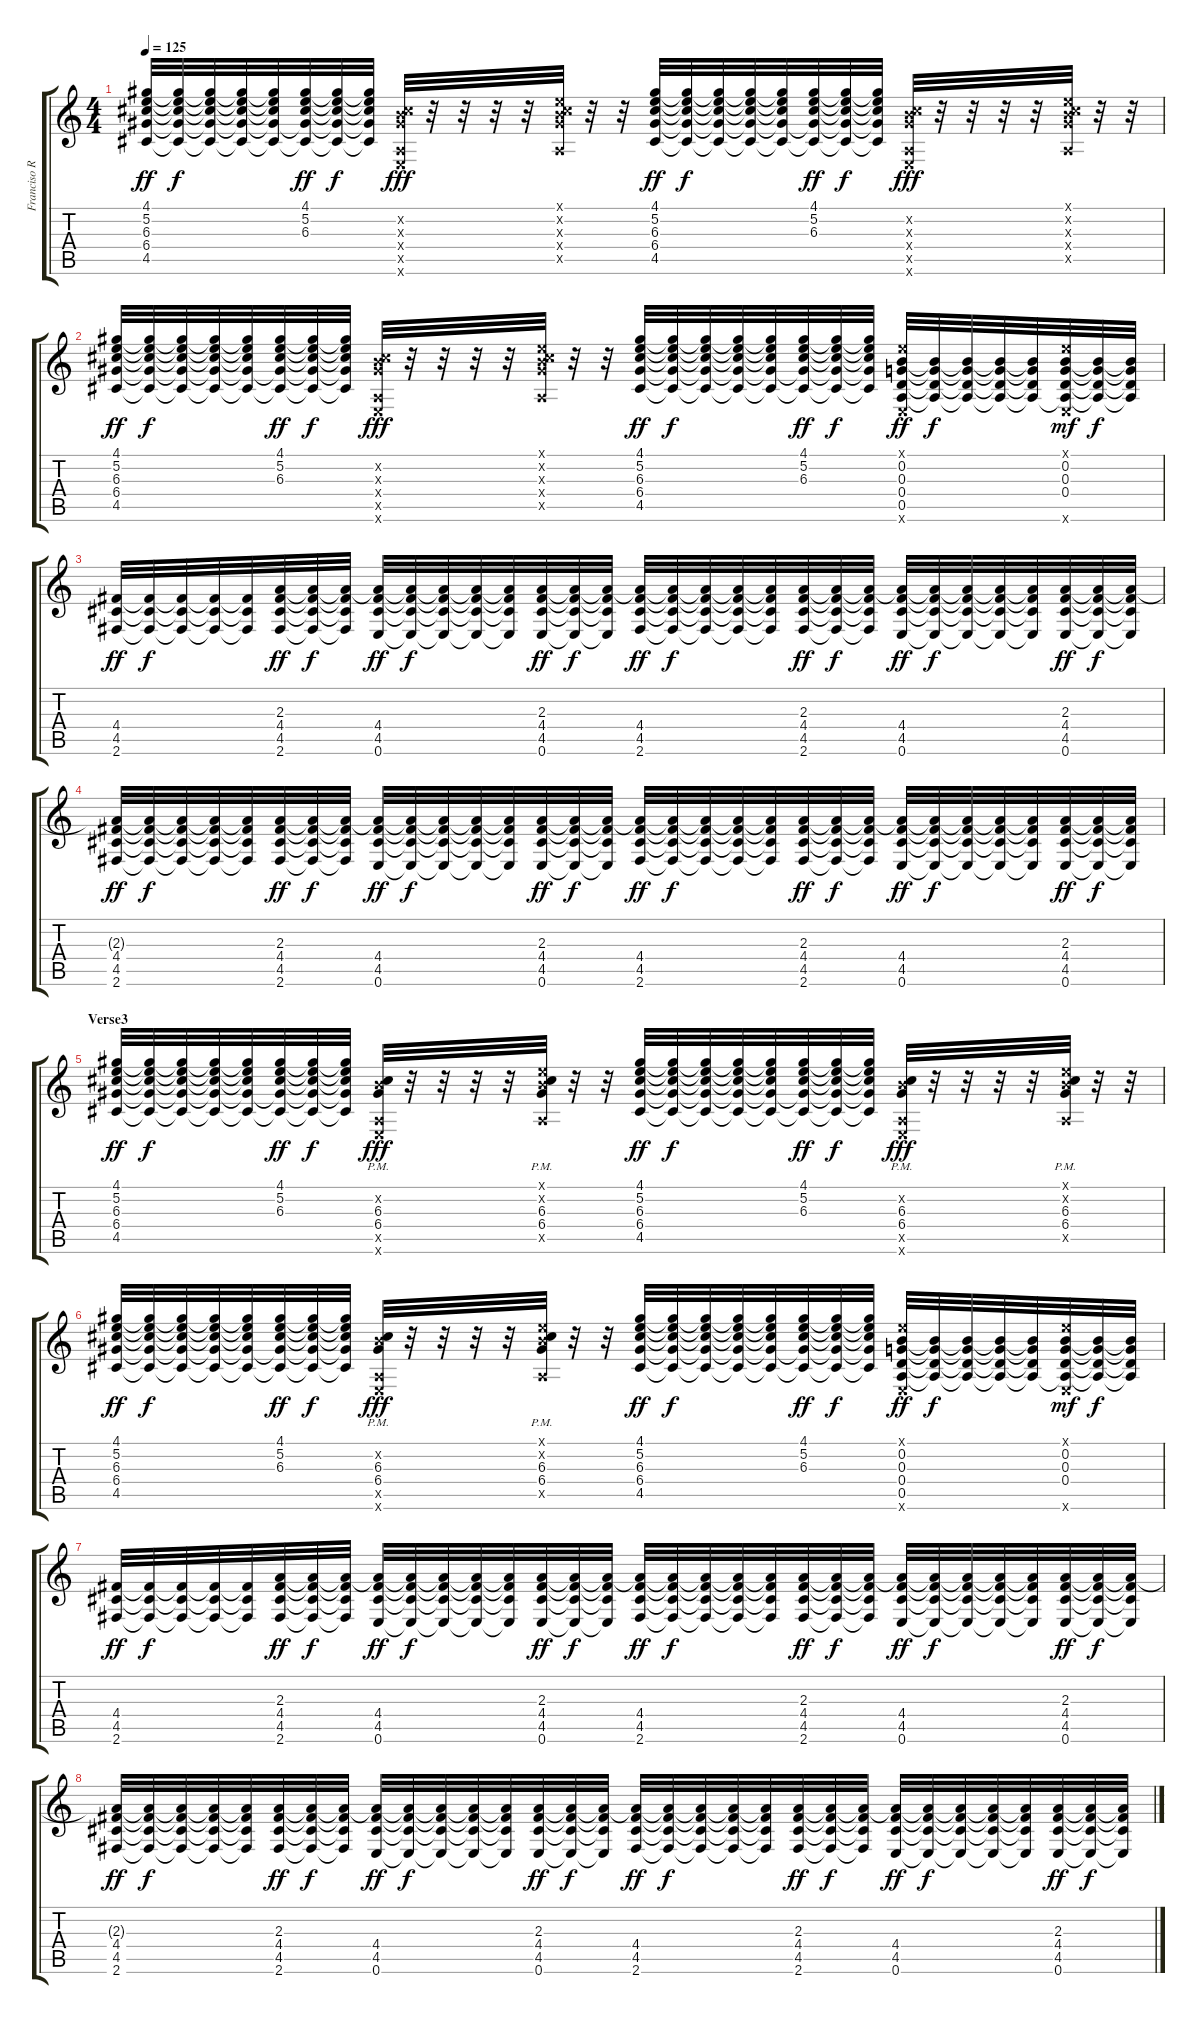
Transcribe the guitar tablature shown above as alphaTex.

\track ("Franciso Risso E mayor" "Franciso R") {instrument distortionguitar}
\staff {score tabs}
\tuning (E4 B3 G3 D3 A2 E2) {hide}
\ts (4 4)
\tempo 125
\clef g2
\ks c
(4.1 5.2 6.3 6.4 4.5).32{dy ff} (4.1{t} 5.2{t} 6.3{t} 6.4{t} 4.5{t}).32{dy f} (4.1{t} 5.2{t} 6.3{t} 6.4{t} 4.5{t}).32 (4.1{t} 5.2{t} 6.3{t} 6.4{t} 4.5{t}).32 (4.1{t} 5.2{t} 6.3{t} 6.4{t} 4.5{t}).32 (4.1 5.2 6.3 6.4{t} 4.5{t}).32{dy ff} (4.1{t} 5.2{t} 6.3{t} 6.4{t} 4.5{t}).32{dy f} (4.1{t} 5.2{t} 6.3{t} 6.4{t} 4.5{t}).32 (0.2{x} 6.3{x} 6.4{x} 0.5{x} 0.6{x}).32{dy fff} r.32 r.32 r.32 r.32 (0.1{x} 0.2{x} 6.3{x} 6.4{x} 0.5{x}).32 r.32 r.32 (4.1 5.2 6.3 6.4 4.5).32{dy ff} (4.1{t} 5.2{t} 6.3{t} 6.4{t} 4.5{t}).32{dy f} (4.1{t} 5.2{t} 6.3{t} 6.4{t} 4.5{t}).32 (4.1{t} 5.2{t} 6.3{t} 6.4{t} 4.5{t}).32 (4.1{t} 5.2{t} 6.3{t} 6.4{t} 4.5{t}).32 (4.1 5.2 6.3 6.4{t} 4.5{t}).32{dy ff} (4.1{t} 5.2{t} 6.3{t} 6.4{t} 4.5{t}).32{dy f} (4.1{t} 5.2{t} 6.3{t} 6.4{t} 4.5{t}).32 (0.2{x} 6.3{x} 6.4{x} 0.5{x} 0.6{x}).32{dy fff} r.32 r.32 r.32 r.32 (0.1{x} 0.2{x} 6.3{x} 6.4{x} 0.5{x}).32 r.32 r.32 |
(4.1 5.2 6.3 6.4 4.5).32{dy ff} (4.1{t} 5.2{t} 6.3{t} 6.4{t} 4.5{t}).32{dy f} (4.1{t} 5.2{t} 6.3{t} 6.4{t} 4.5{t}).32 (4.1{t} 5.2{t} 6.3{t} 6.4{t} 4.5{t}).32 (4.1{t} 5.2{t} 6.3{t} 6.4{t} 4.5{t}).32 (4.1 5.2 6.3 6.4{t} 4.5{t}).32{dy ff} (4.1{t} 5.2{t} 6.3{t} 6.4{t} 4.5{t}).32{dy f} (4.1{t} 5.2{t} 6.3{t} 6.4{t} 4.5{t}).32 (0.2{x} 6.3{x} 6.4{x} 0.5{x} 0.6{x}).32{dy fff} r.32 r.32 r.32 r.32 (0.1{x} 0.2{x} 6.3{x} 6.4{x} 0.5{x}).32 r.32 r.32 (4.1 5.2 6.3 6.4 4.5).32{dy ff} (4.1{t} 5.2{t} 6.3{t} 6.4{t} 4.5{t}).32{dy f} (4.1{t} 5.2{t} 6.3{t} 6.4{t} 4.5{t}).32 (4.1{t} 5.2{t} 6.3{t} 6.4{t} 4.5{t}).32 (4.1{t} 5.2{t} 6.3{t} 6.4{t} 4.5{t}).32 (4.1 5.2 6.3 6.4{t} 4.5{t}).32{dy ff} (4.1{t} 5.2{t} 6.3{t} 6.4{t} 4.5{t}).32{dy f} (4.1{t} 5.2{t} 6.3{t} 6.4{t} 4.5{t}).32 (0.1{x} 0.2 0.3 0.4 0.5 0.6{x}).32{dy ff} (0.2{t} 0.3{t} 0.4{t} 0.5{t}).32{dy f} (0.2{t} 0.3{t} 0.4{t} 0.5{t}).32 (0.2{t} 0.3{t} 0.4{t} 0.5{t}).32 (0.2{t} 0.3{t} 0.4{t} 0.5{t}).32 (0.1{x} 0.2 0.3 0.4 0.5{t} 0.6{x}).32{dy mf} (0.2{t} 0.3{t} 0.4{t} 0.5{t}).32{dy f} (0.2{t} 0.3{t} 0.4{t} 0.5{t}).32 |
(4.4 4.5 2.6).32{dy ff} (4.4{t} 4.5{t} 2.6{t}).32{dy f} (4.4{t} 4.5{t} 2.6{t}).32 (4.4{t} 4.5{t} 2.6{t}).32 (4.4{t} 4.5{t} 2.6{t}).32 (2.3 4.4 4.5 2.6).32{dy ff} (2.3{t} 4.4{t} 4.5{t} 2.6{t}).32{dy f} (2.3{t} 4.4{t} 4.5{t} 2.6{t}).32 (2.3{t} 4.4 4.5 0.6).32{dy ff} (2.3{t} 4.4{t} 4.5{t} 0.6{t}).32{dy f} (2.3{t} 4.4{t} 4.5{t} 0.6{t}).32 (2.3{t} 4.4{t} 4.5{t} 0.6{t}).32 (2.3{t} 4.4{t} 4.5{t} 0.6{t}).32 (2.3 4.4 4.5 0.6).32{dy ff} (2.3{t} 4.4{t} 4.5{t} 0.6{t}).32{dy f} (2.3{t} 4.4{t} 4.5{t} 0.6{t}).32 (2.3{t} 4.4 4.5 2.6).32{dy ff} (2.3{t} 4.4{t} 4.5{t} 2.6{t}).32{dy f} (2.3{t} 4.4{t} 4.5{t} 2.6{t}).32 (2.3{t} 4.4{t} 4.5{t} 2.6{t}).32 (2.3{t} 4.4{t} 4.5{t} 2.6{t}).32 (2.3 4.4 4.5 2.6).32{dy ff} (2.3{t} 4.4{t} 4.5{t} 2.6{t}).32{dy f} (2.3{t} 4.4{t} 4.5{t} 2.6{t}).32 (2.3{t} 4.4 4.5 0.6).32{dy ff} (2.3{t} 4.4{t} 4.5{t} 0.6{t}).32{dy f} (2.3{t} 4.4{t} 4.5{t} 0.6{t}).32 (2.3{t} 4.4{t} 4.5{t} 0.6{t}).32 (2.3{t} 4.4{t} 4.5{t} 0.6{t}).32 (2.3 4.4 4.5 0.6).32{dy ff} (2.3{t} 4.4{t} 4.5{t} 0.6{t}).32{dy f} (2.3{t} 4.4{t} 4.5{t} 0.6{t}).32 |
(2.3{t} 4.4 4.5 2.6).32{dy ff} (2.3{t} 4.4{t} 4.5{t} 2.6{t}).32{dy f} (2.3{t} 4.4{t} 4.5{t} 2.6{t}).32 (2.3{t} 4.4{t} 4.5{t} 2.6{t}).32 (2.3{t} 4.4{t} 4.5{t} 2.6{t}).32 (2.3 4.4 4.5 2.6).32{dy ff} (2.3{t} 4.4{t} 4.5{t} 2.6{t}).32{dy f} (2.3{t} 4.4{t} 4.5{t} 2.6{t}).32 (2.3{t} 4.4 4.5 0.6).32{dy ff} (2.3{t} 4.4{t} 4.5{t} 0.6{t}).32{dy f} (2.3{t} 4.4{t} 4.5{t} 0.6{t}).32 (2.3{t} 4.4{t} 4.5{t} 0.6{t}).32 (2.3{t} 4.4{t} 4.5{t} 0.6{t}).32 (2.3 4.4 4.5 0.6).32{dy ff} (2.3{t} 4.4{t} 4.5{t} 0.6{t}).32{dy f} (2.3{t} 4.4{t} 4.5{t} 0.6{t}).32 (2.3{t} 4.4 4.5 2.6).32{dy ff} (2.3{t} 4.4{t} 4.5{t} 2.6{t}).32{dy f} (2.3{t} 4.4{t} 4.5{t} 2.6{t}).32 (2.3{t} 4.4{t} 4.5{t} 2.6{t}).32 (2.3{t} 4.4{t} 4.5{t} 2.6{t}).32 (2.3 4.4 4.5 2.6).32{dy ff} (2.3{t} 4.4{t} 4.5{t} 2.6{t}).32{dy f} (2.3{t} 4.4{t} 4.5{t} 2.6{t}).32 (2.3{t} 4.4 4.5 0.6).32{dy ff} (2.3{t} 4.4{t} 4.5{t} 0.6{t}).32{dy f} (2.3{t} 4.4{t} 4.5{t} 0.6{t}).32 (2.3{t} 4.4{t} 4.5{t} 0.6{t}).32 (2.3{t} 4.4{t} 4.5{t} 0.6{t}).32 (2.3 4.4 4.5 0.6).32{dy ff} (2.3{t} 4.4{t} 4.5{t} 0.6{t}).32{dy f} (2.3{t} 4.4{t} 4.5{t} 0.6{t}).32 |
\section ("" "Verse3")
(4.1 5.2 6.3 6.4 4.5).32{dy ff} (4.1{t} 5.2{t} 6.3{t} 6.4{t} 4.5{t}).32{dy f} (4.1{t} 5.2{t} 6.3{t} 6.4{t} 4.5{t}).32 (4.1{t} 5.2{t} 6.3{t} 6.4{t} 4.5{t}).32 (4.1{t} 5.2{t} 6.3{t} 6.4{t} 4.5{t}).32 (4.1 5.2 6.3 6.4{t} 4.5{t}).32{dy ff} (4.1{t} 5.2{t} 6.3{t} 6.4{t} 4.5{t}).32{dy f} (4.1{t} 5.2{t} 6.3{t} 6.4{t} 4.5{t}).32 (0.2{x} 6.3{pm} 6.4{pm} 0.5{x} 0.6{x}).32{dy fff} r.32 r.32 r.32 r.32 (0.1{x} 0.2{x} 6.3{pm} 6.4{pm} 0.5{x}).32 r.32 r.32 (4.1 5.2 6.3 6.4 4.5).32{dy ff} (4.1{t} 5.2{t} 6.3{t} 6.4{t} 4.5{t}).32{dy f} (4.1{t} 5.2{t} 6.3{t} 6.4{t} 4.5{t}).32 (4.1{t} 5.2{t} 6.3{t} 6.4{t} 4.5{t}).32 (4.1{t} 5.2{t} 6.3{t} 6.4{t} 4.5{t}).32 (4.1 5.2 6.3 6.4{t} 4.5{t}).32{dy ff} (4.1{t} 5.2{t} 6.3{t} 6.4{t} 4.5{t}).32{dy f} (4.1{t} 5.2{t} 6.3{t} 6.4{t} 4.5{t}).32 (0.2{x} 6.3{pm} 6.4{pm} 0.5{x} 0.6{x}).32{dy fff} r.32 r.32 r.32 r.32 (0.1{x} 0.2{x} 6.3{pm} 6.4{pm} 0.5{x}).32 r.32 r.32 |
(4.1 5.2 6.3 6.4 4.5).32{dy ff} (4.1{t} 5.2{t} 6.3{t} 6.4{t} 4.5{t}).32{dy f} (4.1{t} 5.2{t} 6.3{t} 6.4{t} 4.5{t}).32 (4.1{t} 5.2{t} 6.3{t} 6.4{t} 4.5{t}).32 (4.1{t} 5.2{t} 6.3{t} 6.4{t} 4.5{t}).32 (4.1 5.2 6.3 6.4{t} 4.5{t}).32{dy ff} (4.1{t} 5.2{t} 6.3{t} 6.4{t} 4.5{t}).32{dy f} (4.1{t} 5.2{t} 6.3{t} 6.4{t} 4.5{t}).32 (0.2{x} 6.3{pm} 6.4{pm} 0.5{x} 0.6{x}).32{dy fff} r.32 r.32 r.32 r.32 (0.1{x} 0.2{x} 6.3{pm} 6.4{pm} 0.5{x}).32 r.32 r.32 (4.1 5.2 6.3 6.4 4.5).32{dy ff} (4.1{t} 5.2{t} 6.3{t} 6.4{t} 4.5{t}).32{dy f} (4.1{t} 5.2{t} 6.3{t} 6.4{t} 4.5{t}).32 (4.1{t} 5.2{t} 6.3{t} 6.4{t} 4.5{t}).32 (4.1{t} 5.2{t} 6.3{t} 6.4{t} 4.5{t}).32 (4.1 5.2 6.3 6.4{t} 4.5{t}).32{dy ff} (4.1{t} 5.2{t} 6.3{t} 6.4{t} 4.5{t}).32{dy f} (4.1{t} 5.2{t} 6.3{t} 6.4{t} 4.5{t}).32 (0.1{x} 0.2 0.3 0.4 0.5 0.6{x}).32{dy ff} (0.2{t} 0.3{t} 0.4{t} 0.5{t}).32{dy f} (0.2{t} 0.3{t} 0.4{t} 0.5{t}).32 (0.2{t} 0.3{t} 0.4{t} 0.5{t}).32 (0.2{t} 0.3{t} 0.4{t} 0.5{t}).32 (0.1{x} 0.2 0.3 0.4 0.5{t} 0.6{x}).32{dy mf} (0.2{t} 0.3{t} 0.4{t} 0.5{t}).32{dy f} (0.2{t} 0.3{t} 0.4{t} 0.5{t}).32 |
(4.4 4.5 2.6).32{dy ff} (4.4{t} 4.5{t} 2.6{t}).32{dy f} (4.4{t} 4.5{t} 2.6{t}).32 (4.4{t} 4.5{t} 2.6{t}).32 (4.4{t} 4.5{t} 2.6{t}).32 (2.3 4.4 4.5 2.6).32{dy ff} (2.3{t} 4.4{t} 4.5{t} 2.6{t}).32{dy f} (2.3{t} 4.4{t} 4.5{t} 2.6{t}).32 (2.3{t} 4.4 4.5 0.6).32{dy ff} (2.3{t} 4.4{t} 4.5{t} 0.6{t}).32{dy f} (2.3{t} 4.4{t} 4.5{t} 0.6{t}).32 (2.3{t} 4.4{t} 4.5{t} 0.6{t}).32 (2.3{t} 4.4{t} 4.5{t} 0.6{t}).32 (2.3 4.4 4.5 0.6).32{dy ff} (2.3{t} 4.4{t} 4.5{t} 0.6{t}).32{dy f} (2.3{t} 4.4{t} 4.5{t} 0.6{t}).32 (2.3{t} 4.4 4.5 2.6).32{dy ff} (2.3{t} 4.4{t} 4.5{t} 2.6{t}).32{dy f} (2.3{t} 4.4{t} 4.5{t} 2.6{t}).32 (2.3{t} 4.4{t} 4.5{t} 2.6{t}).32 (2.3{t} 4.4{t} 4.5{t} 2.6{t}).32 (2.3 4.4 4.5 2.6).32{dy ff} (2.3{t} 4.4{t} 4.5{t} 2.6{t}).32{dy f} (2.3{t} 4.4{t} 4.5{t} 2.6{t}).32 (2.3{t} 4.4 4.5 0.6).32{dy ff} (2.3{t} 4.4{t} 4.5{t} 0.6{t}).32{dy f} (2.3{t} 4.4{t} 4.5{t} 0.6{t}).32 (2.3{t} 4.4{t} 4.5{t} 0.6{t}).32 (2.3{t} 4.4{t} 4.5{t} 0.6{t}).32 (2.3 4.4 4.5 0.6).32{dy ff} (2.3{t} 4.4{t} 4.5{t} 0.6{t}).32{dy f} (2.3{t} 4.4{t} 4.5{t} 0.6{t}).32 |
(2.3{t} 4.4 4.5 2.6).32{dy ff} (2.3{t} 4.4{t} 4.5{t} 2.6{t}).32{dy f} (2.3{t} 4.4{t} 4.5{t} 2.6{t}).32 (2.3{t} 4.4{t} 4.5{t} 2.6{t}).32 (2.3{t} 4.4{t} 4.5{t} 2.6{t}).32 (2.3 4.4 4.5 2.6).32{dy ff} (2.3{t} 4.4{t} 4.5{t} 2.6{t}).32{dy f} (2.3{t} 4.4{t} 4.5{t} 2.6{t}).32 (2.3{t} 4.4 4.5 0.6).32{dy ff} (2.3{t} 4.4{t} 4.5{t} 0.6{t}).32{dy f} (2.3{t} 4.4{t} 4.5{t} 0.6{t}).32 (2.3{t} 4.4{t} 4.5{t} 0.6{t}).32 (2.3{t} 4.4{t} 4.5{t} 0.6{t}).32 (2.3 4.4 4.5 0.6).32{dy ff} (2.3{t} 4.4{t} 4.5{t} 0.6{t}).32{dy f} (2.3{t} 4.4{t} 4.5{t} 0.6{t}).32 (2.3{t} 4.4 4.5 2.6).32{dy ff} (2.3{t} 4.4{t} 4.5{t} 2.6{t}).32{dy f} (2.3{t} 4.4{t} 4.5{t} 2.6{t}).32 (2.3{t} 4.4{t} 4.5{t} 2.6{t}).32 (2.3{t} 4.4{t} 4.5{t} 2.6{t}).32 (2.3 4.4 4.5 2.6).32{dy ff} (2.3{t} 4.4{t} 4.5{t} 2.6{t}).32{dy f} (2.3{t} 4.4{t} 4.5{t} 2.6{t}).32 (2.3{t} 4.4 4.5 0.6).32{dy ff} (2.3{t} 4.4{t} 4.5{t} 0.6{t}).32{dy f} (2.3{t} 4.4{t} 4.5{t} 0.6{t}).32 (2.3{t} 4.4{t} 4.5{t} 0.6{t}).32 (2.3{t} 4.4{t} 4.5{t} 0.6{t}).32 (2.3 4.4 4.5 0.6).32{dy ff} (2.3{t} 4.4{t} 4.5{t} 0.6{t}).32{dy f} (2.3{t} 4.4{t} 4.5{t} 0.6{t}).32
